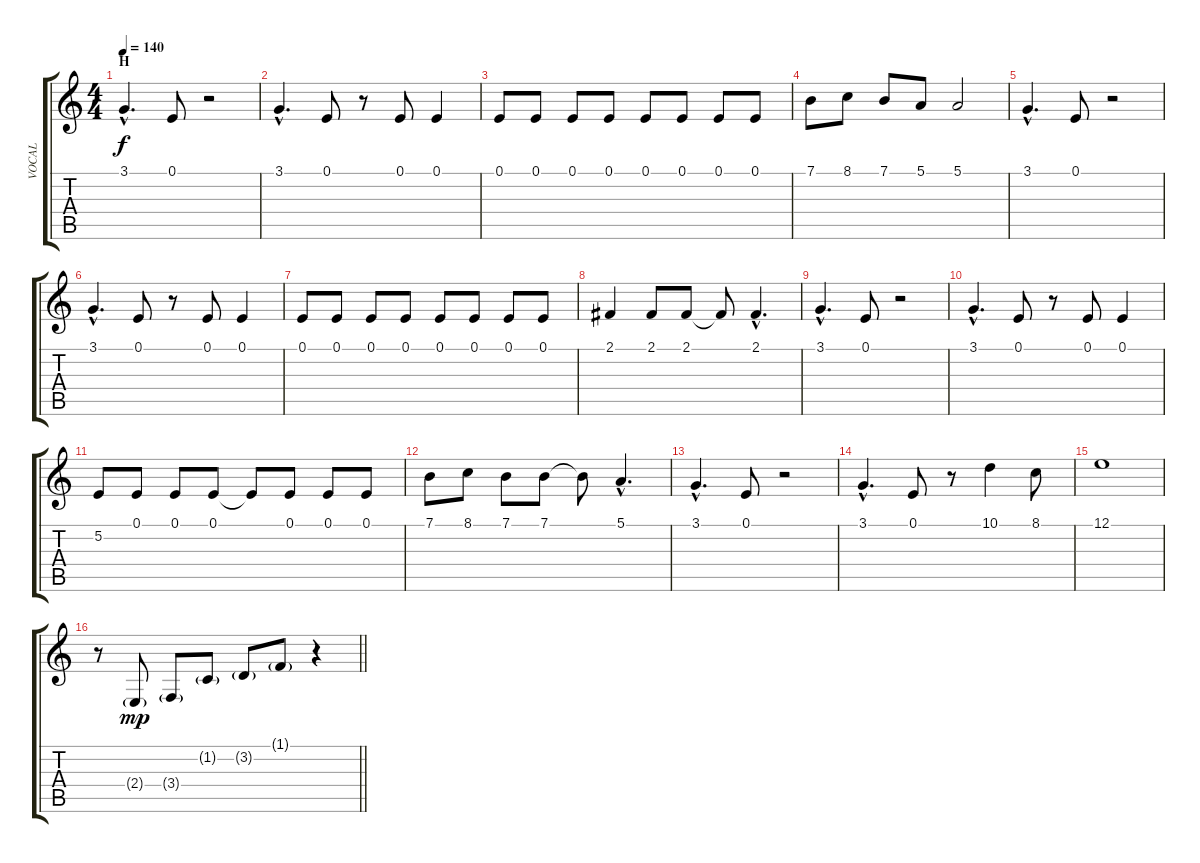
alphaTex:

\track ("VOCAL" "VOCAL") {instrument oboe}
\staff {score tabs}
\tuning (E4 B3 G3 D3 A2 E2) {hide}
\ts (4 4)
\section ("" "H")
\tempo 140
\clef g2
\ks c
3.1{hac}.4{d dy f} 0.1.8 r.2 |
3.1{hac}.4{d} 0.1.8 r.8 0.1.8 0.1.4 |
0.1.8 0.1.8 0.1.8 0.1.8 0.1.8 0.1.8 0.1.8 0.1.8 |
7.1.8 8.1.8 7.1.8 5.1.8 5.1.2 |
3.1{hac}.4{d} 0.1.8 r.2 |
3.1{hac}.4{d} 0.1.8 r.8 0.1.8 0.1.4 |
0.1.8 0.1.8 0.1.8 0.1.8 0.1.8 0.1.8 0.1.8 0.1.8 |
2.1.4 2.1.8 2.1.8 2.1{t}.8 2.1{hac}.4{d} |
3.1{hac}.4{d} 0.1.8 r.2 |
3.1{hac}.4{d} 0.1.8 r.8 0.1.8 0.1.4 |
5.2.8 0.1.8 0.1.8 0.1.8 0.1{t}.8 0.1.8 0.1.8 0.1.8 |
7.1.8 8.1.8 7.1.8 7.1.8 7.1{t}.8 5.1{hac}.4{d} |
3.1{hac}.4{d} 0.1.8 r.2 |
3.1{hac}.4{d} 0.1.8 r.8 10.1.4 8.1.8 |
12.1.1 |
\barLineRight lightlight
r.8 2.4{g}.8{dy mp} 3.4{g}.8 1.2{g}.8 3.2{g}.8 1.1{g}.8 r.4
